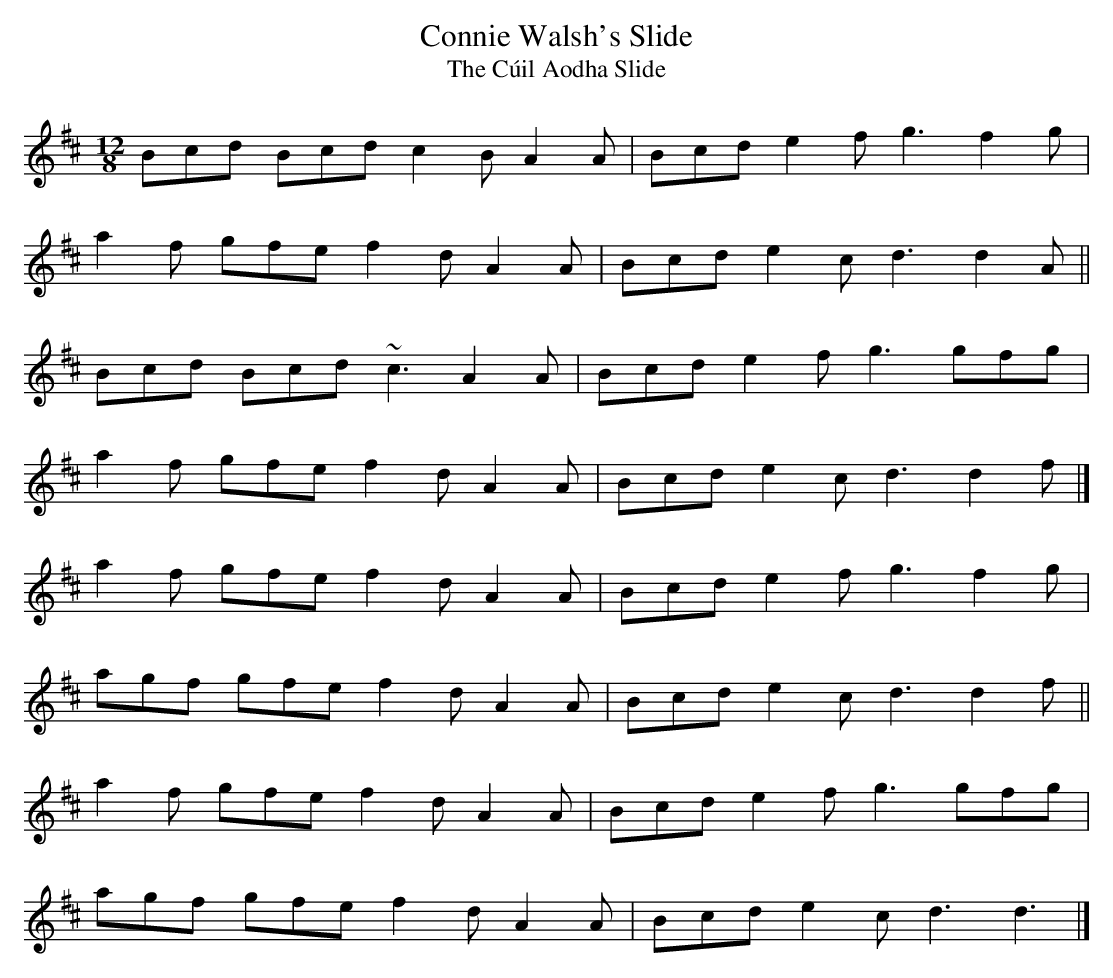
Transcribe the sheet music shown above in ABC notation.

X:1
T:Connie Walsh's Slide
T:Cúil Aodha Slide, The
M:12/8
L:1/8
K:D
Bcd Bcd c2B A2A|Bcd e2f g3 f2g|!
a2f gfe f2d A2A|Bcd e2c d3 d2A||!
Bcd Bcd ~c3 A2A|Bcd e2f g3 gfg|!
a2f gfe f2d A2A|Bcd e2c d3 d2f|]!
a2f gfe f2d A2A|Bcd e2f g3 f2g|!
agf gfe f2d A2A|Bcd e2c d3 d2f||!
a2f gfe f2d A2A|Bcd e2f g3 gfg|!
agf gfe f2d A2A|Bcd e2c d3 d3|]!
